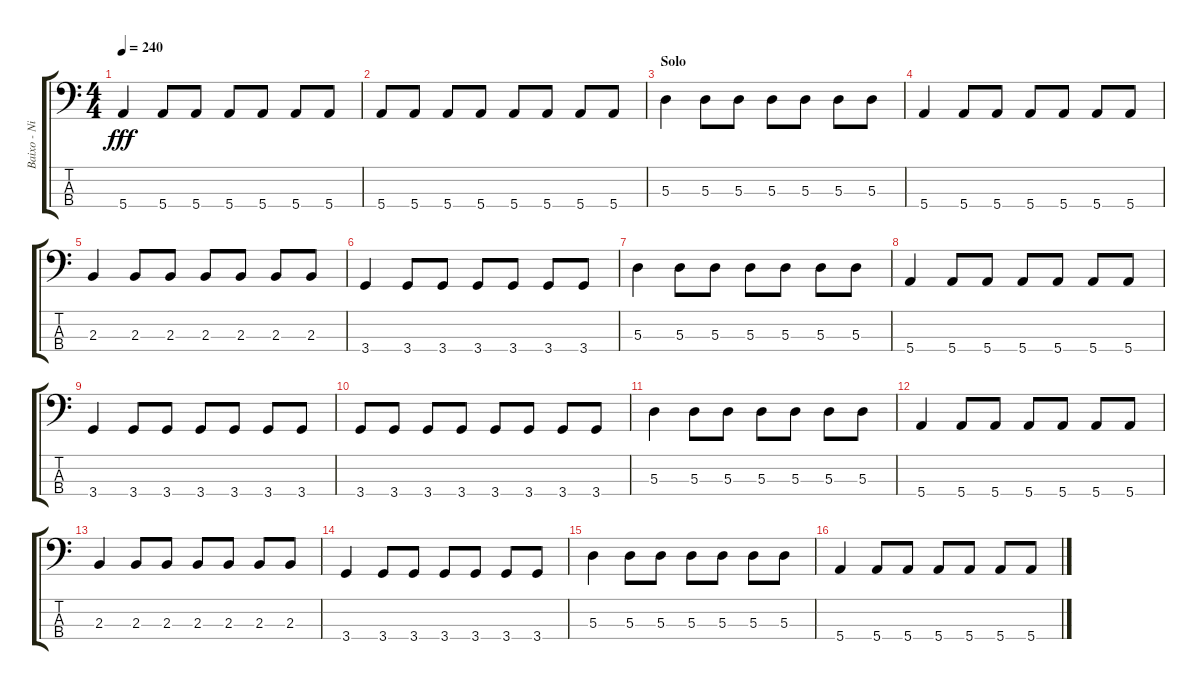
\track ("Baixo - Nikola" "Baixo - Ni") {instrument electricbasspick}
\staff {score tabs}
\tuning (G2 D2 A1 E1) {hide}
\ts (4 4)
\tempo 240
\clef f4
\ks c
5.4.4{dy fff} 5.4.8 5.4.8 5.4.8 5.4.8 5.4.8 5.4.8 |
5.4.8 5.4.8 5.4.8 5.4.8 5.4.8 5.4.8 5.4.8 5.4.8 |
\section ("" "Solo")
5.3.4 5.3.8 5.3.8 5.3.8 5.3.8 5.3.8 5.3.8 |
5.4.4 5.4.8 5.4.8 5.4.8 5.4.8 5.4.8 5.4.8 |
2.3.4 2.3.8 2.3.8 2.3.8 2.3.8 2.3.8 2.3.8 |
3.4.4 3.4.8 3.4.8 3.4.8 3.4.8 3.4.8 3.4.8 |
5.3.4 5.3.8 5.3.8 5.3.8 5.3.8 5.3.8 5.3.8 |
5.4.4 5.4.8 5.4.8 5.4.8 5.4.8 5.4.8 5.4.8 |
3.4.4 3.4.8 3.4.8 3.4.8 3.4.8 3.4.8 3.4.8 |
3.4.8 3.4.8 3.4.8 3.4.8 3.4.8 3.4.8 3.4.8 3.4.8 |
5.3.4 5.3.8 5.3.8 5.3.8 5.3.8 5.3.8 5.3.8 |
5.4.4 5.4.8 5.4.8 5.4.8 5.4.8 5.4.8 5.4.8 |
2.3.4 2.3.8 2.3.8 2.3.8 2.3.8 2.3.8 2.3.8 |
3.4.4 3.4.8 3.4.8 3.4.8 3.4.8 3.4.8 3.4.8 |
5.3.4 5.3.8 5.3.8 5.3.8 5.3.8 5.3.8 5.3.8 |
5.4.4 5.4.8 5.4.8 5.4.8 5.4.8 5.4.8 5.4.8
